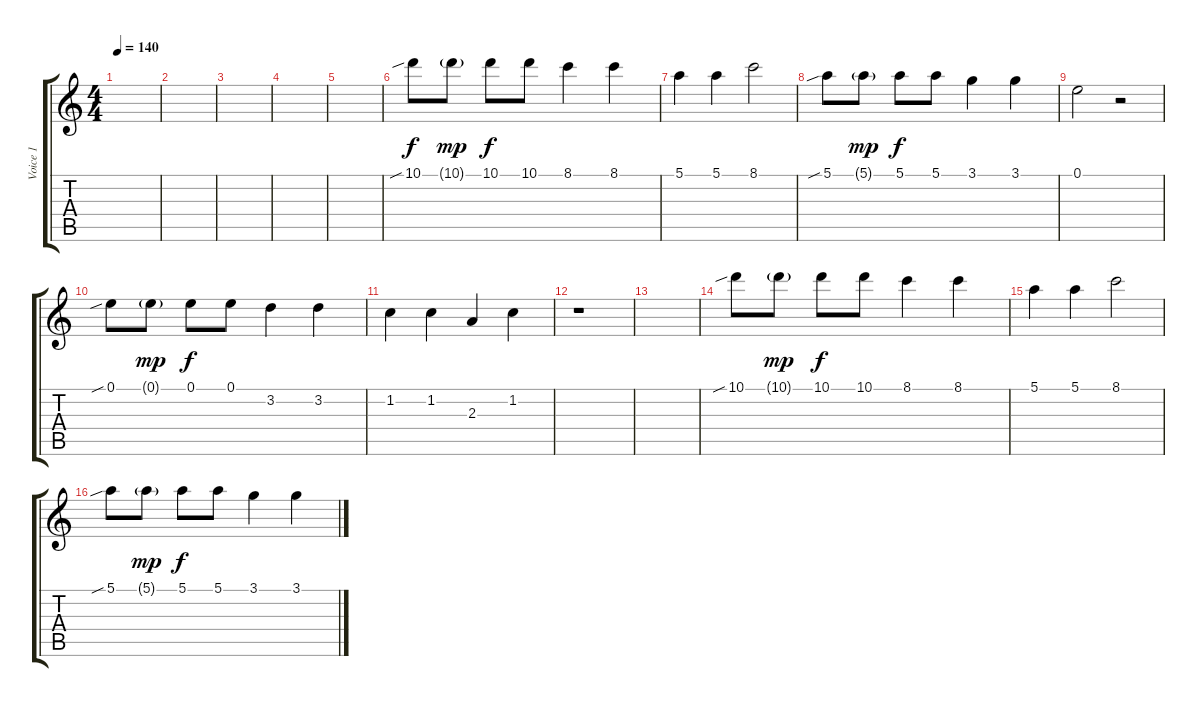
\track ("Voice 1" "Voice 1") {instrument banjo}
\staff {score tabs}
\tuning (E4 B3 G3 D3 A2 E2) {hide}
\displaytranspose 12
\ts (4 4)
\tempo 140
\clef g2
\ks c
|
|
|
|
|
10.1{sib}.8 10.1{g}.8{dy mp} 10.1.8{dy f} 10.1.8 8.1.4 8.1.4 |
5.1.4 5.1.4 8.1.2 |
5.1{sib}.8 5.1{g}.8{dy mp} 5.1.8{dy f} 5.1.8 3.1.4 3.1.4 |
0.1.2 r.2 |
0.1{sib}.8 0.1{g}.8{dy mp} 0.1.8{dy f} 0.1.8 3.2.4 3.2.4 |
1.2.4 1.2.4 2.3.4 1.2.4 |
r.1 |
|
10.1{sib}.8 10.1{g}.8{dy mp} 10.1.8{dy f} 10.1.8 8.1.4 8.1.4 |
5.1.4 5.1.4 8.1.2 |
5.1{sib}.8 5.1{g}.8{dy mp} 5.1.8{dy f} 5.1.8 3.1.4 3.1.4
